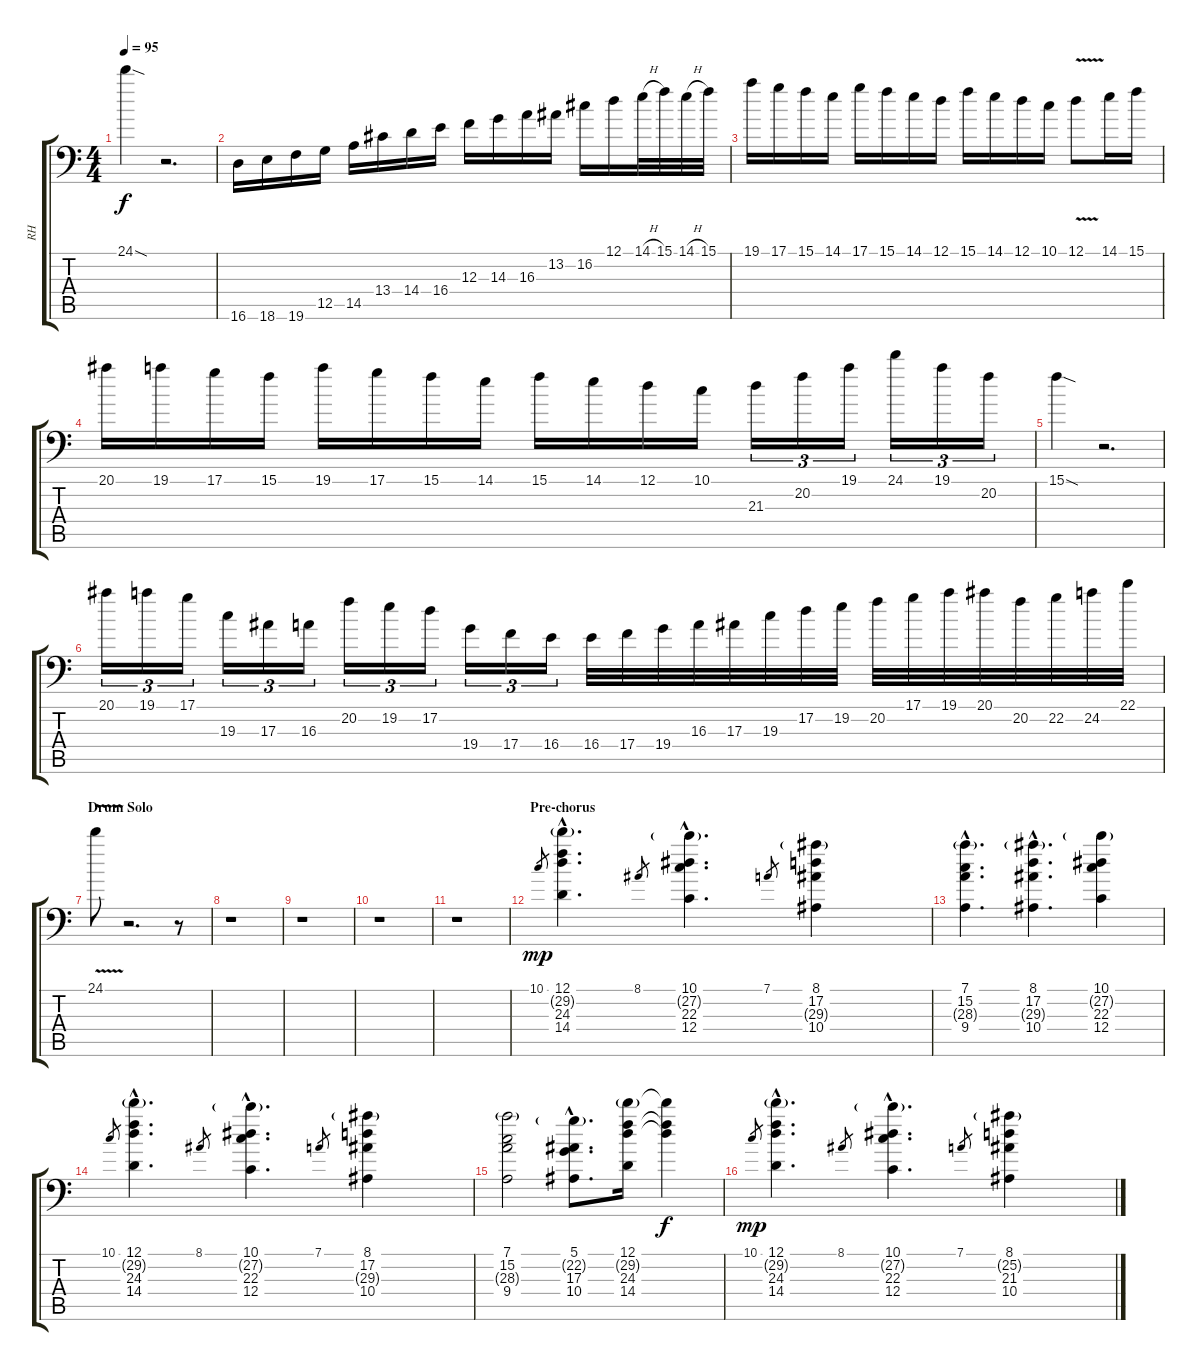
\track ("RH" "RH") {instrument stringensemble1}
\staff {score tabs}
\tuning (D4 A3 F3 C3 G2 Bb1) {hide}
\ts (4 4)
\tempo 95
\clef f4
\ks c
24.1{sod}.4{dy f} r.2{d} |
16.6.16 18.6.16 19.6.16 12.5.16 14.5.16 13.4.16 14.4.16 16.4.16 12.3.16 14.3.16 16.3.16 13.2.16 16.2.16 12.1.16 14.1{h}.32 15.1.32 14.1{h}.32 15.1.32 |
19.1.16 17.1.16 15.1.16 14.1.16 17.1.16 15.1.16 14.1.16 12.1.16 15.1.16 14.1.16 12.1.16 10.1.16 12.1{v}.8 14.1.16 15.1.16 |
20.1.16 19.1.16 17.1.16 15.1.16 19.1.16 17.1.16 15.1.16 14.1.16 15.1.16 14.1.16 12.1.16 10.1.16 21.3.16{tu (3 2)} 20.2.16{tu (3 2)} 19.1.16{tu (3 2)} 24.1.16{tu (3 2)} 19.1.16{tu (3 2)} 20.2.16{tu (3 2)} |
15.1{sod}.4 r.2{d} |
20.1.16{tu (3 2) volume 11} 19.1.16{tu (3 2)} 17.1.16{tu (3 2)} 19.3.16{tu (3 2)} 17.3.16{tu (3 2)} 16.3.16{tu (3 2)} 20.2.16{tu (3 2)} 19.2.16{tu (3 2)} 17.2.16{tu (3 2)} 19.4.16{tu (3 2)} 17.4.16{tu (3 2)} 16.4.16{tu (3 2)} 16.4.32 17.4.32 19.4.32 16.3.32 17.3.32 19.3.32 17.2.32 19.2.32 20.2.32 17.1.32 19.1.32 20.1.32 20.2.32 22.2.32 24.2.32 22.1.32 |
\section ("" "Drum Solo")
24.1{v}.8 r.2{d} r.8 |
r.1 |
r.1 |
r.1 |
r.1 |
\section ("" "Pre-chorus")
10.1.8{gr dy mp} (12.1{hac} 29.2{g hac} 24.3{hac} 14.4{hac}).4{d volume 13 instrument tremolostrings} 8.1.8{gr} (10.1{hac} 27.2{g hac} 22.3{hac} 12.4{hac}).4{d} 7.1.8{gr} (8.1 17.2 29.3{g} 10.4).4 |
(7.1{hac} 15.2{hac} 28.3{g hac} 9.4{hac}).4{d} (8.1{hac} 17.2{hac} 29.3{g hac} 10.4{hac}).4{d} (10.1 27.2{g} 22.3 12.4).4 |
10.1.8{gr} (12.1{hac} 29.2{g hac} 24.3{hac} 14.4{hac}).4{d} 8.1.8{gr} (10.1{hac} 27.2{g hac} 22.3{hac} 12.4{hac}).4{d} 7.1.8{gr} (8.1 17.2 29.3{g} 10.4).4 |
(7.1 15.2 28.3{g} 9.4).2 (5.1{hac} 22.2{g hac} 17.3{hac} 10.4{hac}).8{d} (12.1 29.2{g} 24.3 14.4).16 (12.1{t} 29.2{t} 24.3{t}).4{dy f} |
10.1.8{gr dy mp} (12.1{hac} 29.2{g hac} 24.3{hac} 14.4{hac}).4{d} 8.1.8{gr} (10.1{hac} 27.2{g hac} 22.3{hac} 12.4{hac}).4{d} 7.1.8{gr} (8.1 25.2{g} 21.3 10.4).4
